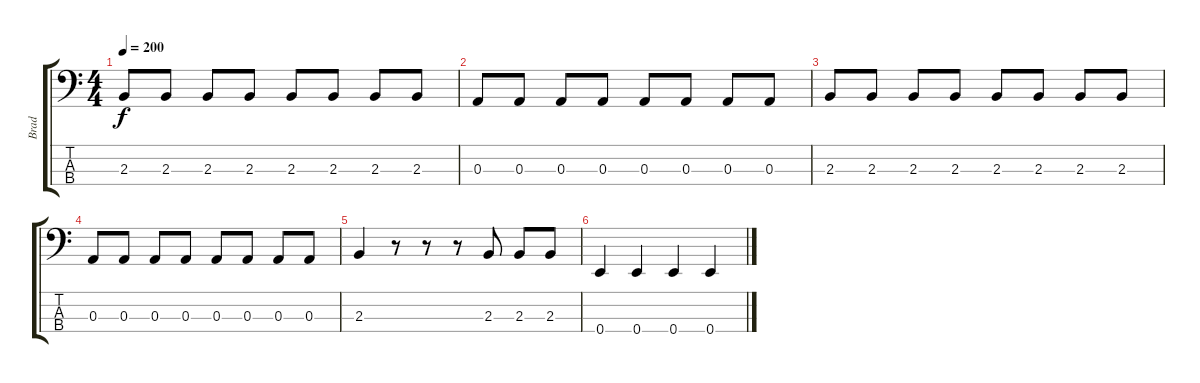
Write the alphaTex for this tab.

\track ("Brad" "Brad") {instrument electricbasspick}
\staff {score tabs}
\tuning (G2 D2 A1 E1) {hide}
\ts (4 4)
\tempo 200
\clef f4
\ks c
2.3.8{dy f} 2.3.8 2.3.8 2.3.8 2.3.8 2.3.8 2.3.8 2.3.8 |
0.3.8 0.3.8 0.3.8 0.3.8 0.3.8 0.3.8 0.3.8 0.3.8 |
2.3.8 2.3.8 2.3.8 2.3.8 2.3.8 2.3.8 2.3.8 2.3.8 |
0.3.8 0.3.8 0.3.8 0.3.8 0.3.8 0.3.8 0.3.8 0.3.8 |
2.3.4 r.8 r.8 r.8 2.3.8 2.3.8 2.3.8 |
0.4.4{volume 16} 0.4.4 0.4.4 0.4.4
